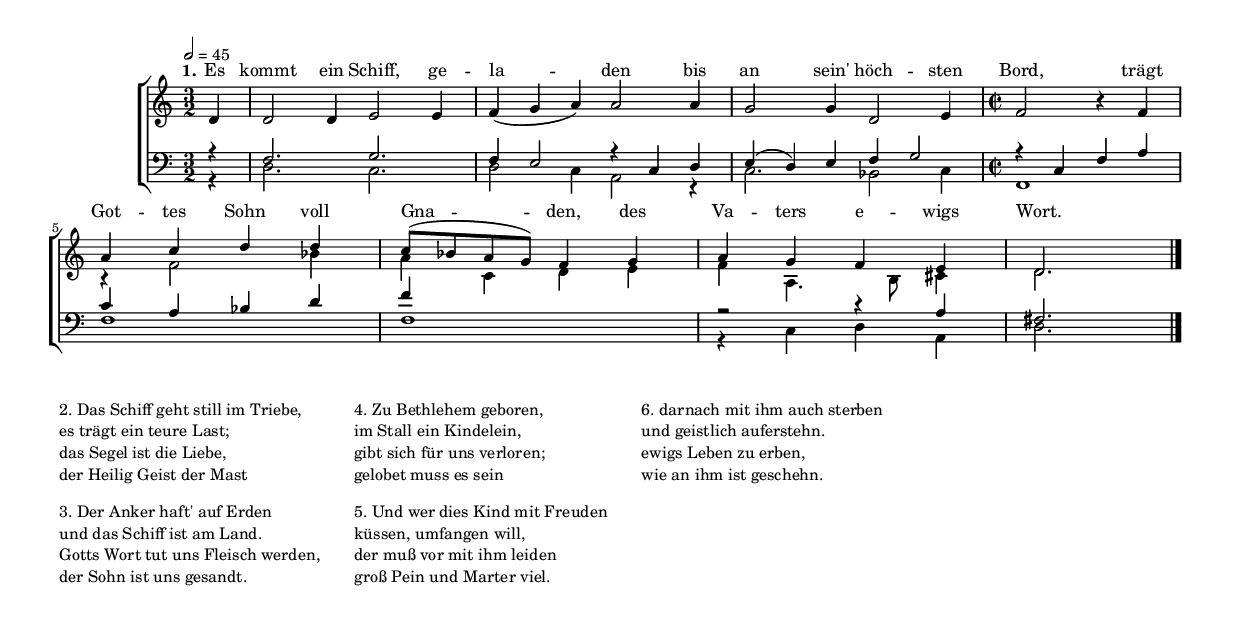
\version "2.24.3"
\include "global.ly"

KeyandTime = {
  \time 3/2
  %Tonart
  \key c \major
  \tempo 2 = 45
}
Melodie = \relative c' { \set Staff.midiInstrument = #"choir aahs"
  \KeyandTime
  \partial 4
  d4 d2 d4 e2 e4 f( g a) a2 a4 g2 g4 d2 e4 \time 2/2 f2 r4 f4 \break
  <<
    { \voiceOne a c d d c8( b a g) f4 g a g f e d2. }
    \new Voice {\voiceTwo r4 f2 b4 a c, d e f a,4. h8 cis4 d2.}
  >>
  \bar "|."
}

BassEins = \relative c { \set Staff.midiInstrument = #"choir aahs"
  \partial 4
  r4 f2. g f4 e2 r4 c d e(d) e f g2 \time 2/2 r4 c,
  f a c a b d f s2. r2 r4 a, fis2. \bar "|." 
}

BassZwei = \relative c {
  \partial 4
  r4 d2. c2. d2 c4 a2 r4 c2. b2 c4 \time 2/2 f,1
  f' f r4 c4 d a d2.
}

ersteStrophe = \lyricmode {
  \set stanza = "1."
  Es kommt ein Schiff, ge -- la -- den bis an sein' höch -- sten Bord,
  trägt Got -- tes Sohn voll Gna -- den, des Va -- ters e -- wigs Wort.
}

zweiteStrophe = "2. Das Schiff geht still im Triebe,

es trägt ein teure Last;

das Segel ist die Liebe,

der Heilig Geist der Mast"

dritteStrophe = "3. Der Anker haft' auf Erden

und das Schiff ist am Land.

Gotts Wort tut uns Fleisch werden,

der Sohn ist uns gesandt."

vierteStrophe = "4. Zu Bethlehem geboren,

im Stall ein Kindelein,

gibt sich für uns verloren;

gelobet muss es sein"

fünfteStrophe = "5. Und wer dies Kind mit Freuden

küssen, umfangen will,

der muß vor mit ihm leiden

groß Pein und Marter viel."

sechsteStrophe = "6. darnach mit ihm auch sterben

und geistlich auferstehn.

ewigs Leben zu erben,

wie an ihm ist geschehn."

\bookpart {
  \score {

    \new ChoirStaff <<
      \new Staff = "firstStaff"
        <<
          \new Voice = "Melodie" {
            \Melodie
          }
          \new Lyrics = "Text" \with { alignAboveContext = "firstStaff" } {
            \lyricsto "Melodie" { \ersteStrophe }    
          }
        >>
      \new Staff = "secondStaff"
      <<
        \clef "bass"
        \new Voice = "BassEins" {
          \voiceOne
          \BassEins
        }
        \new Voice = "BassZwei" {
          \voiceTwo
          \BassZwei
        }
      >>
    >>
    \layout{}
    \midi {}
  }
  \markup {
    \larger
    \vspace #2
    \column{    
    \wordwrap-string \zweiteStrophe
    \vspace #1
    \wordwrap-string \dritteStrophe
    }
    \hspace #4
    \column{    
    \wordwrap-string \vierteStrophe
    \vspace #1
    \wordwrap-string \fünfteStrophe
    }
    \hspace #4
    \column{    
    \wordwrap-string \sechsteStrophe
    }
  }

}  